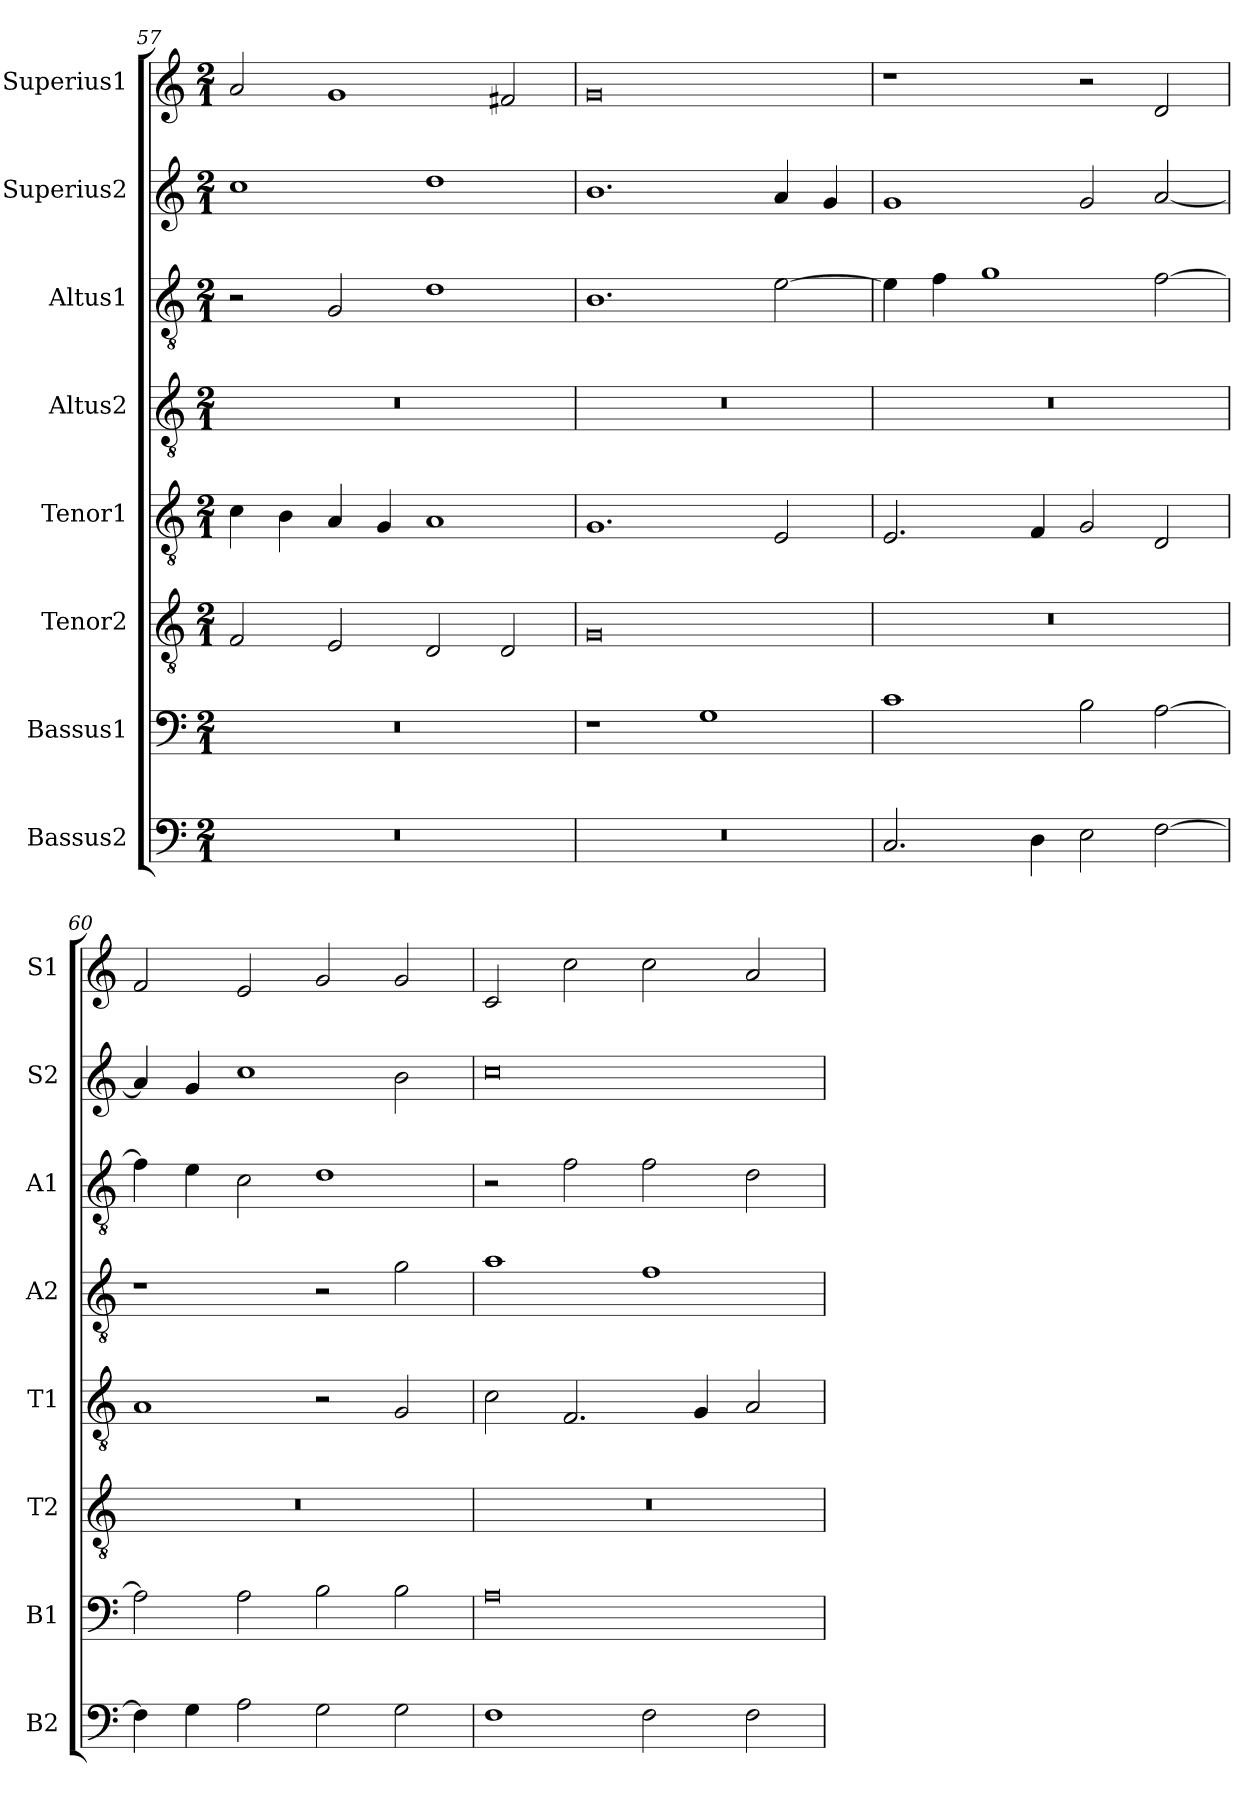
**kern	**kern	**kern	**kern	**kern	**kern	**kern	**kern
*part8	*part7	*part6	*part5	*part4	*part3	*part2	*part1
*staff8	*staff7	*staff6	*staff5	*staff4	*staff3	*staff2	*staff1
*I"Bassus2	*I"Bassus1	*I"Tenor2	*I"Tenor1	*I"Altus2	*I"Altus1	*I"Superius2	*I"Superius1
*I'B2	*I'B1	*I'T2	*I'T1	*I'A2	*I'A1	*I'S2	*I'S1
*clefF4	*clefF4	*clefGv2	*clefGv2	*clefGv2	*clefGv2	*clefG2	*clefG2
*k[]	*k[]	*k[]	*k[]	*k[]	*k[]	*k[]	*k[]
*M2/1	*M2/1	*M2/1	*M2/1	*M2/1	*M2/1	*M2/1	*M2/1
=57	=57	=57	=57	=57	=57	=57	=57
0r	0r	2F	4c	0r	2r	1cc	2a
.	.	.	4B	.	.	.	.
.	.	2E	4A	.	2G	.	1g
.	.	.	4G	.	.	.	.
.	.	2D	1A	.	1d	1dd	.
.	.	2D	.	.	.	.	2f#X
=58	=58	=58	=58	=58	=58	=58	=58
0r	1r	0G	1.G	0r	1.B	1.b	0g
.	1G	.	.	.	.	.	.
.	.	.	2E	.	[2e	4a	.
.	.	.	.	.	.	4g	.
=59	=59	=59	=59	=59	=59	=59	=59
2.C	1c	0r	2.E	0r	4e]	1g	1r
.	.	.	.	.	4f	.	.
.	.	.	.	.	1g	.	.
4D	.	.	4F	.	.	.	.
2E	2B	.	2G	.	.	2g	2r
[2F	[2A	.	2D	.	[2f	[2a	2d
=60	=60	=60	=60	=60	=60	=60	=60
4F]	2A]	0r	1A	1r	4f]	4a]	2f
4G	.	.	.	.	4e	4g	.
2A	2A	.	.	.	2c	1cc	2e
2G	2B	.	2r	2r	1d	.	2g
2G	2B	.	2G	2g	.	2b	2g
=61	=61	=61	=61	=61	=61	=61	=61
1F	0A	0r	2c	1a	2r	0cc	2c
.	.	.	2.F	.	2f	.	2cc
2F	.	.	.	1f	2f	.	2cc
.	.	.	4G	.	.	.	.
2F	.	.	2A	.	2d	.	2a
=	=	=	=	=	=	=	=
*-	*-	*-	*-	*-	*-	*-	*-
